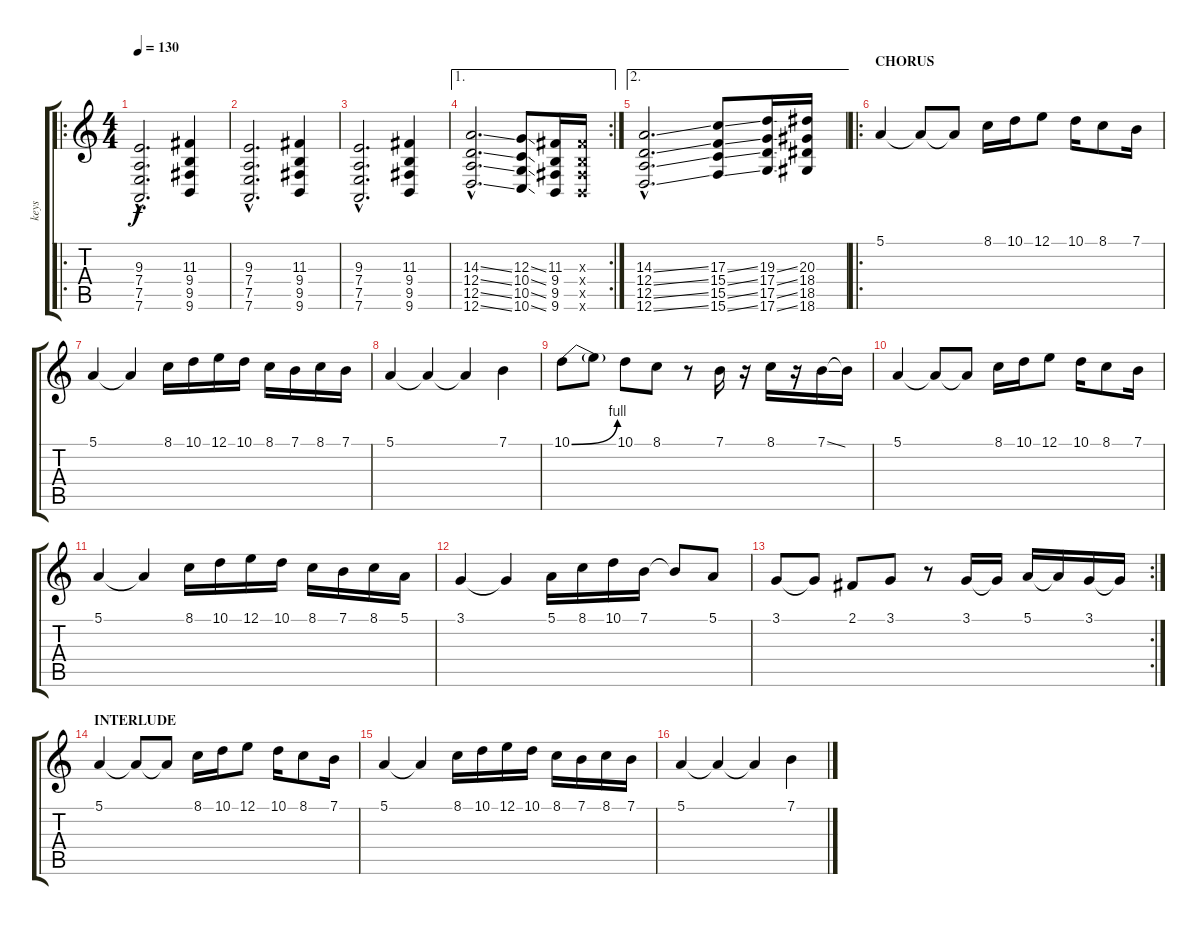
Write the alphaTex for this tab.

\track ("keys" "keys") {instrument rockorgan}
\staff {score tabs}
\tuning (E4 B3 G3 D3 A2 D2) {hide}
\ro
\ts (4 4)
\tempo 130
\clef g2
\ks c
(9.3{hac} 7.4{hac} 7.5{hac} 7.6{hac}).2{d dy f volume 11 balance 0 instrument rockorgan} (11.3 9.4 9.5 9.6).4 |
(9.3{hac} 7.4{hac} 7.5{hac} 7.6{hac}).2{d} (11.3 9.4 9.5 9.6).4 |
(9.3{hac} 7.4{hac} 7.5{hac} 7.6{hac}).2{d} (11.3 9.4 9.5 9.6).4 |
\ae 1
\rc 2
(14.3{ss hac} 12.4{ss hac} 12.5{ss hac} 12.6{ss hac}).2{d} (12.3{ss} 10.4{ss} 10.5{ss} 10.6{ss}).8 (11.3 9.4 9.5 9.6).16 (11.3{x} 9.4{x} 9.5{x} 9.6{x}).16 |
\ae 2
(14.3{ss hac} 12.4{ss hac} 12.5{ss hac} 12.6{ss hac}).2{d} (17.3{ss} 15.4{ss} 15.5{ss} 15.6{ss}).8 (19.3{ss} 17.4{ss} 17.5{ss} 17.6{ss}).16 (20.3 18.4 18.5 18.6).16 |
\ro
\section ("" "CHORUS")
5.1.4{volume 16 balance 16 instrument celesta} 5.1{t}.8 5.1{t}.8 8.1.16 10.1.16 12.1.8 10.1.16 8.1.8 7.1.16 |
5.1.4 5.1{t}.4 8.1.16 10.1.16 12.1.16 10.1.16 8.1.16 7.1.16 8.1.16 7.1.16 |
5.1.4 5.1{t}.4 5.1{t}.4 7.1.4 |
10.1{be (bend 0 0 60 4)}.8 10.1{t}.8 10.1.8 8.1.8 r.8 7.1.16 r.16 8.1.16 r.16 7.1{ss}.16 7.1{t}.16 |
5.1.4 5.1{t}.8 5.1{t}.8 8.1.16 10.1.16 12.1.8 10.1.16 8.1.8 7.1.16 |
5.1.4 5.1{t}.4 8.1.16 10.1.16 12.1.16 10.1.16 8.1.16 7.1.16 8.1.16 5.1.16 |
3.1.4 3.1{t}.4 5.1.16 8.1.16 10.1.16 7.1.16 7.1{t}.8 5.1.8 |
\rc 2
3.1.8 3.1{t}.8 2.1.8 3.1.8 r.8 3.1.16 3.1{t}.16 5.1.16 5.1{t}.16 3.1.16 3.1{t}.16 |
\section ("" "INTERLUDE")
5.1.4{volume 16 balance 16 instrument acousticgrandpiano} 5.1{t}.8 5.1{t}.8 8.1.16 10.1.16 12.1.8 10.1.16 8.1.8 7.1.16 |
5.1.4 5.1{t}.4 8.1.16 10.1.16 12.1.16 10.1.16 8.1.16 7.1.16 8.1.16 7.1.16 |
5.1.4 5.1{t}.4 5.1{t}.4 7.1.4
